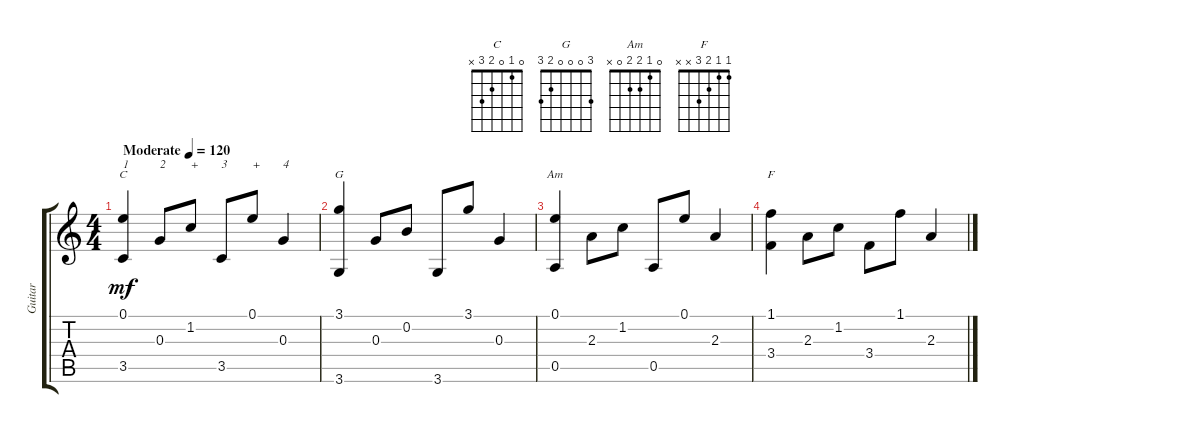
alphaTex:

\track ("Guitar" "Guitar") {instrument acousticguitarnylon}
\staff {score tabs}
\tuning (E4 B3 G3 D3 A2 E2) {hide}
\chord ("C" 0 1 0 2 3 x)
\chord ("G" 3 0 0 0 2 3)
\chord ("Am" 0 1 2 2 0 x)
\chord ("F" 1 1 2 3 x x)
\ts (4 4)
\tempo (120 "Moderate")
\clef g2
\ks c
(0.1 3.5).4{ch "C" txt "1" dy mf instrument acousticguitarnylon} 0.3.8{txt "2"} 1.2.8{txt "+"} 3.5.8{txt "3"} 0.1.8{txt "+"} 0.3.4{txt "4"} |
(3.1 3.6).4{ch "G"} 0.3.8 0.2.8 3.6.8 3.1.8 0.3.4 |
(0.1 0.5).4{ch "Am"} 2.3.8 1.2.8 0.5.8 0.1.8 2.3.4 |
(1.1 3.4).4{ch "F"} 2.3.8 1.2.8 3.4.8 1.1.8 2.3.4
